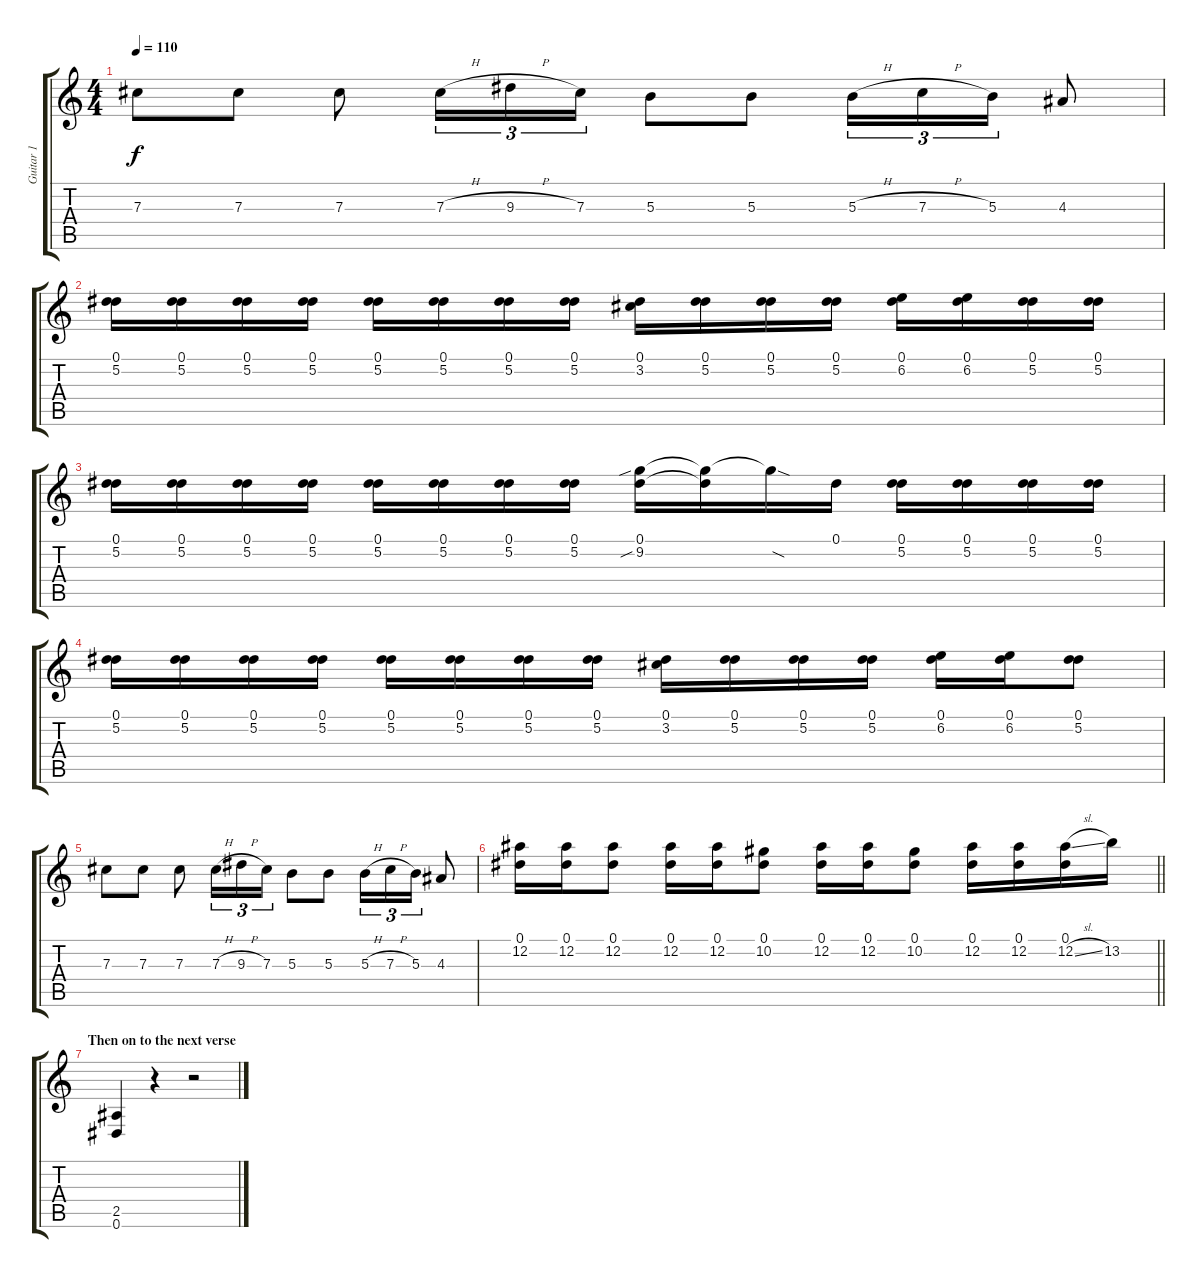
\track ("Guitar 1" "Guitar 1") {instrument overdrivenguitar}
\staff {score tabs}
\tuning (Eb4 Bb3 Gb3 Db3 Ab2 Eb2) {hide}
\ts (4 4)
\tempo 110
\clef g2
\ks c
7.3.8{dy f} 7.3.8 7.3.8 7.3{h}.16{tu (3 2)} 9.3{h}.16{tu (3 2)} 7.3.16{tu (3 2)} 5.3.8 5.3.8 5.3{h}.16{tu (3 2)} 7.3{h}.16{tu (3 2)} 5.3.16{tu (3 2)} 4.3.8 |
(0.1 5.2).16 (0.1 5.2).16 (0.1 5.2).16 (0.1 5.2).16 (0.1 5.2).16 (0.1 5.2).16 (0.1 5.2).16 (0.1 5.2).16 (0.1 3.2).16 (0.1 5.2).16 (0.1 5.2).16 (0.1 5.2).16 (0.1 6.2).16 (0.1 6.2).16 (0.1 5.2).16 (0.1 5.2).16 |
(0.1 5.2).16 (0.1 5.2).16 (0.1 5.2).16 (0.1 5.2).16 (0.1 5.2).16 (0.1 5.2).16 (0.1 5.2).16 (0.1 5.2).16 (0.1 9.2{sib}).16 (0.1{t} 9.2{t}).16 9.2{sod t}.16 0.1.16 (0.1 5.2).16 (0.1 5.2).16 (0.1 5.2).16 (0.1 5.2).16 |
(0.1 5.2).16 (0.1 5.2).16 (0.1 5.2).16 (0.1 5.2).16 (0.1 5.2).16 (0.1 5.2).16 (0.1 5.2).16 (0.1 5.2).16 (0.1 3.2).16 (0.1 5.2).16 (0.1 5.2).16 (0.1 5.2).16 (0.1 6.2).16 (0.1 6.2).16 (0.1 5.2).8 |
7.3.8 7.3.8 7.3.8 7.3{h}.16{tu (3 2)} 9.3{h}.16{tu (3 2)} 7.3.16{tu (3 2)} 5.3.8 5.3.8 5.3{h}.16{tu (3 2)} 7.3{h}.16{tu (3 2)} 5.3.16{tu (3 2)} 4.3.8 |
\barLineRight lightlight
(0.1 12.2).16 (0.1 12.2).16 (0.1 12.2).8 (0.1 12.2).16 (0.1 12.2).16 (0.1 10.2).8 (0.1 12.2).16 (0.1 12.2).16 (0.1 10.2).8 (0.1 12.2).16 (0.1 12.2).16 (0.1 12.2{sl}).16 13.2.16 |
\section ("" "Then on to the next verse")
(2.5 0.6).4 r.4 r.2
